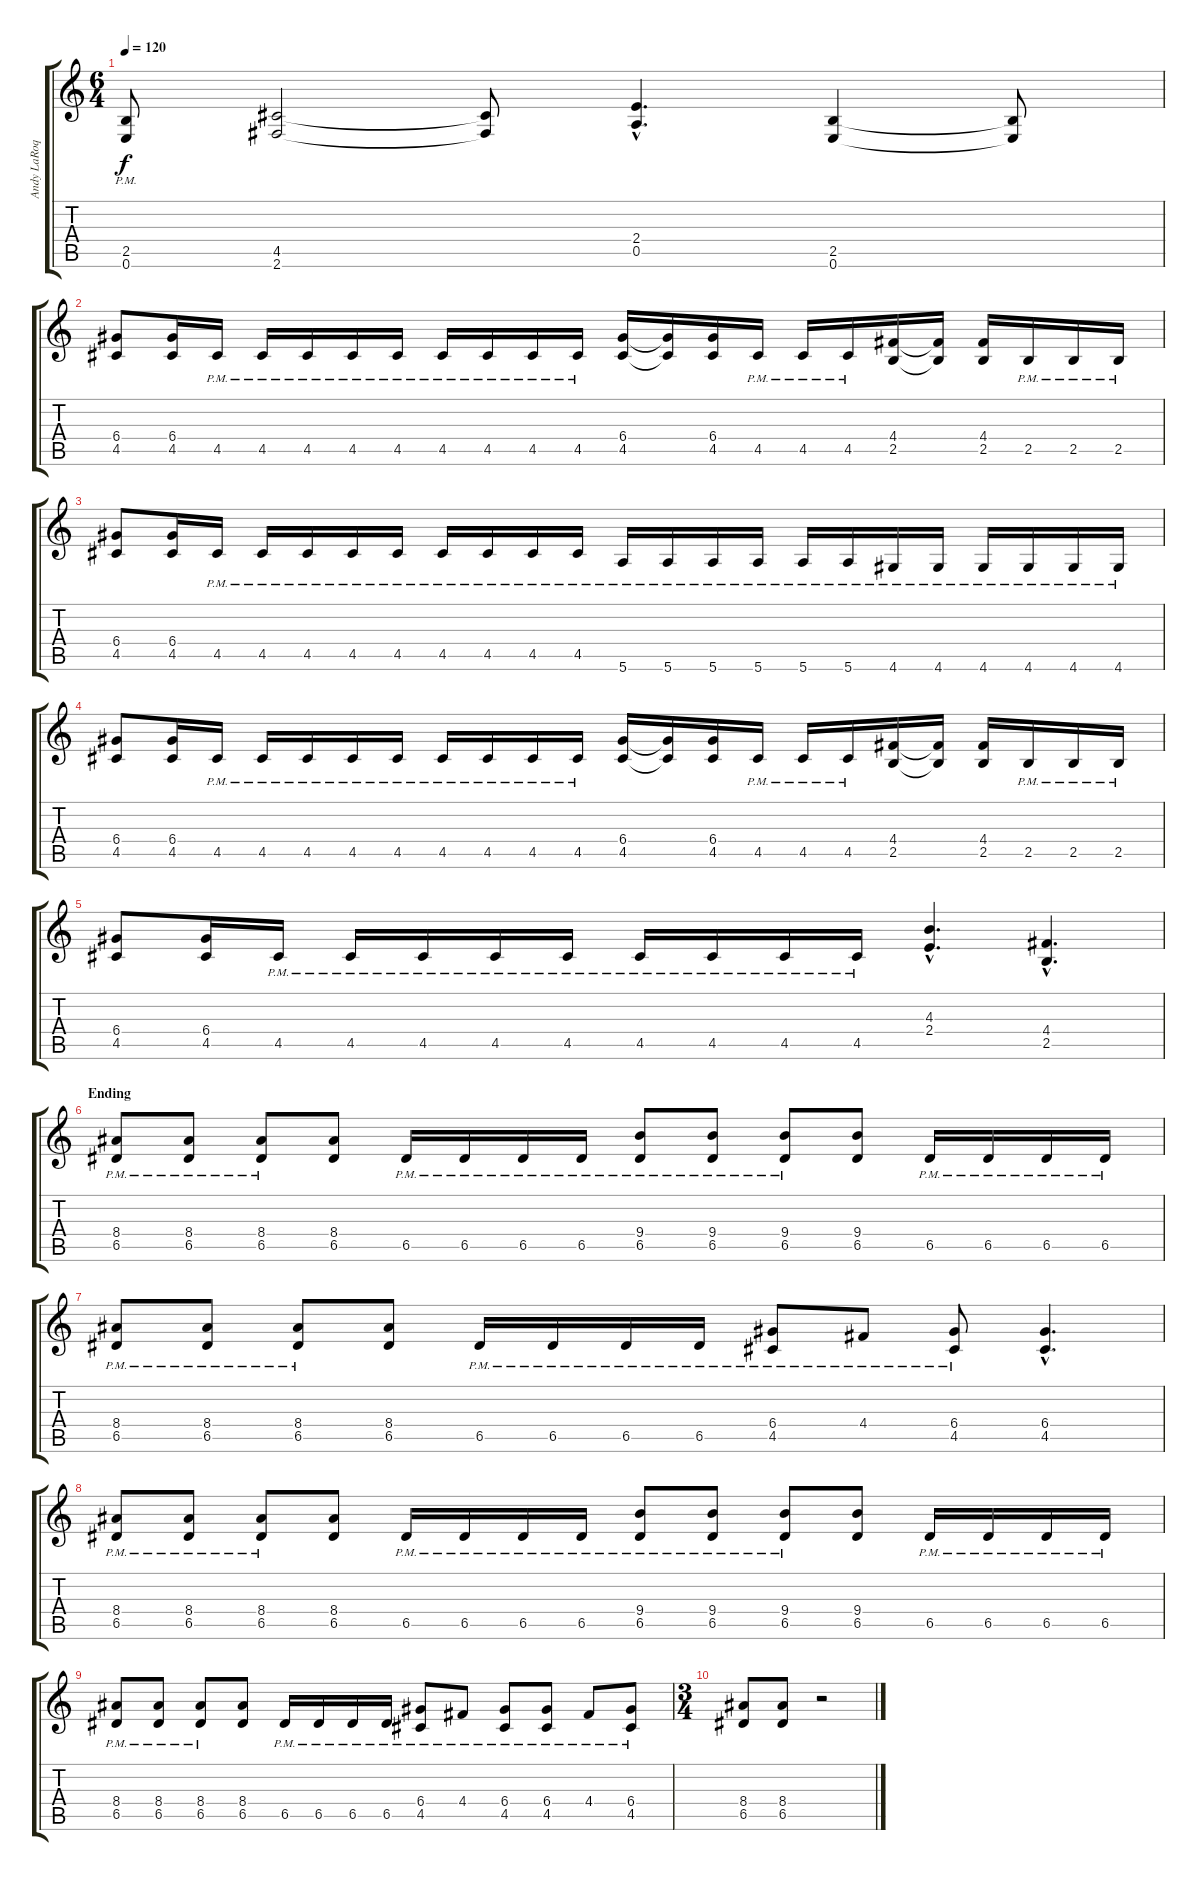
\track ("Andy LaRoque" "Andy LaRoq") {instrument distortionguitar}
\staff {score tabs}
\tuning (E4 B3 G3 D3 A2 E2) {hide}
\ts (6 4)
\tempo 120
\clef g2
\ks c
(2.5{pm} 0.6{pm}).8{dy f} (4.5 2.6).2 (4.5{t} 2.6{t}).8 (2.4{hac} 0.5{hac}).4{d} (2.5 0.6).4 (2.5{t} 0.6{t}).8 |
(6.4 4.5).8 (6.4 4.5).16 4.5{pm}.16 4.5{pm}.16 4.5{pm}.16 4.5{pm}.16 4.5{pm}.16 4.5{pm}.16 4.5{pm}.16 4.5{pm}.16 4.5{pm}.16 (6.4 4.5).16 (6.4{t} 4.5{t}).16 (6.4 4.5).16 4.5{pm}.16 4.5{pm}.16 4.5{pm}.16 (4.4 2.5).16 (4.4{t} 2.5{t}).16 (4.4 2.5).16 2.5{pm}.16 2.5{pm}.16 2.5{pm}.16 |
(6.4 4.5).8 (6.4 4.5).16 4.5{pm}.16 4.5{pm}.16 4.5{pm}.16 4.5{pm}.16 4.5{pm}.16 4.5{pm}.16 4.5{pm}.16 4.5{pm}.16 4.5{pm}.16 5.6{pm}.16 5.6{pm}.16 5.6{pm}.16 5.6{pm}.16 5.6{pm}.16 5.6{pm}.16 4.6{pm}.16 4.6{pm}.16 4.6{pm}.16 4.6{pm}.16 4.6{pm}.16 4.6{pm}.16 |
(6.4 4.5).8 (6.4 4.5).16 4.5{pm}.16 4.5{pm}.16 4.5{pm}.16 4.5{pm}.16 4.5{pm}.16 4.5{pm}.16 4.5{pm}.16 4.5{pm}.16 4.5{pm}.16 (6.4 4.5).16 (6.4{t} 4.5{t}).16 (6.4 4.5).16 4.5{pm}.16 4.5{pm}.16 4.5{pm}.16 (4.4 2.5).16 (4.4{t} 2.5{t}).16 (4.4 2.5).16 2.5{pm}.16 2.5{pm}.16 2.5{pm}.16 |
(6.4 4.5).8 (6.4 4.5).16 4.5{pm}.16 4.5{pm}.16 4.5{pm}.16 4.5{pm}.16 4.5{pm}.16 4.5{pm}.16 4.5{pm}.16 4.5{pm}.16 4.5{pm}.16 (4.3{hac} 2.4{hac}).4{d} (4.4{hac} 2.5{hac}).4{d} |
\section ("" "Ending")
(8.4{pm} 6.5{pm}).8 (8.4{pm} 6.5{pm}).8 (8.4{pm} 6.5{pm}).8 (8.4 6.5).8 6.5{pm}.16 6.5{pm}.16 6.5{pm}.16 6.5{pm}.16 (9.4{pm} 6.5{pm}).8 (9.4{pm} 6.5{pm}).8 (9.4{pm} 6.5{pm}).8 (9.4 6.5).8 6.5{pm}.16 6.5{pm}.16 6.5{pm}.16 6.5{pm}.16 |
(8.4{pm} 6.5{pm}).8 (8.4{pm} 6.5{pm}).8 (8.4{pm} 6.5{pm}).8 (8.4 6.5).8 6.5{pm}.16 6.5{pm}.16 6.5{pm}.16 6.5{pm}.16 (6.4{pm} 4.5{pm}).8 4.4{pm}.8 (6.4{pm} 4.5{pm}).8 (6.4{hac} 4.5{hac}).4{d} |
(8.4{pm} 6.5{pm}).8 (8.4{pm} 6.5{pm}).8 (8.4{pm} 6.5{pm}).8 (8.4 6.5).8 6.5{pm}.16 6.5{pm}.16 6.5{pm}.16 6.5{pm}.16 (9.4{pm} 6.5{pm}).8 (9.4{pm} 6.5{pm}).8 (9.4{pm} 6.5{pm}).8 (9.4 6.5).8 6.5{pm}.16 6.5{pm}.16 6.5{pm}.16 6.5{pm}.16 |
(8.4{pm} 6.5{pm}).8 (8.4{pm} 6.5{pm}).8 (8.4{pm} 6.5{pm}).8 (8.4 6.5).8 6.5{pm}.16 6.5{pm}.16 6.5{pm}.16 6.5{pm}.16 (6.4{pm} 4.5{pm}).8 4.4{pm}.8 (6.4{pm} 4.5{pm}).8 (6.4{pm} 4.5{pm}).8 4.4{pm}.8 (6.4{pm} 4.5{pm}).8 |
\ts (3 4)
(8.4 6.5).8 (8.4 6.5).8 r.2
